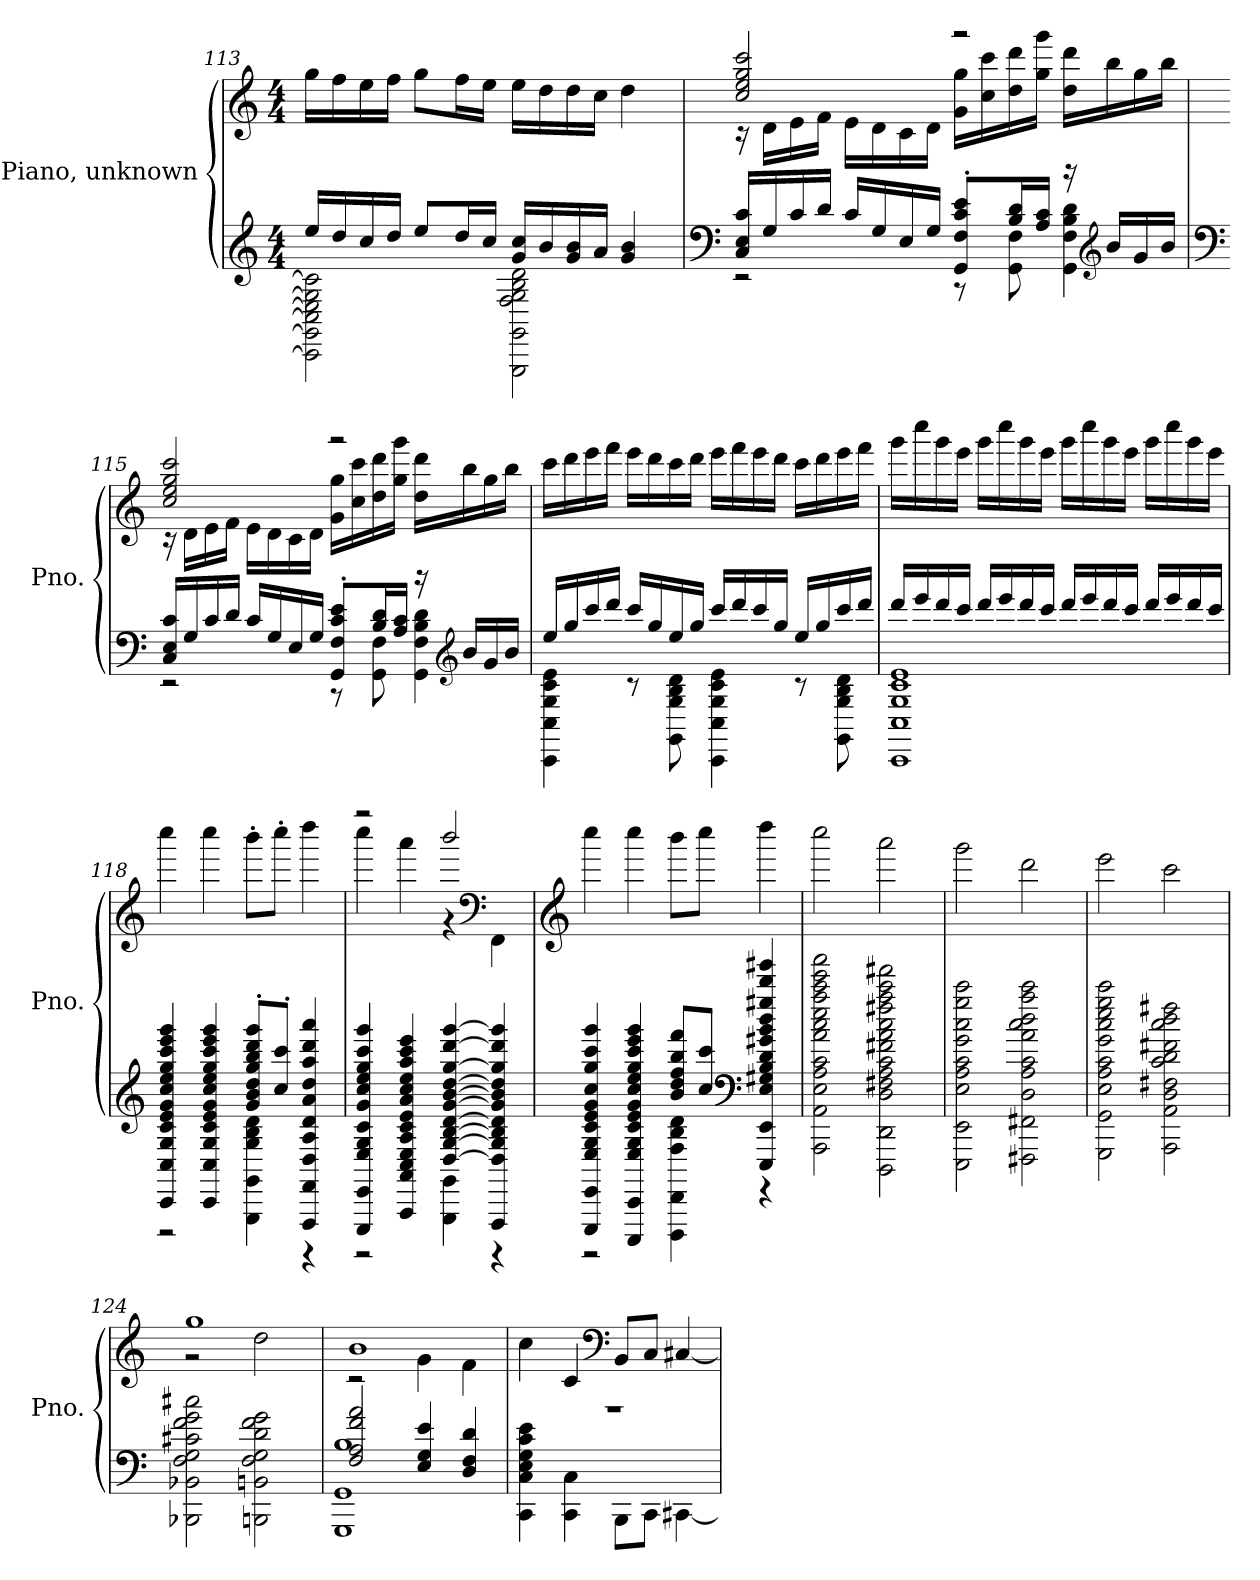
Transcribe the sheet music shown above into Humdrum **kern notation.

**kern	**kern
*part1	*part1
*staff2	*staff1
*I"Piano, unknown	*
*I'Pno.	*
*clefG2	*clefG2
*k[]	*k[]
*M4/4	*M4/4
=113	=113
*^	*
16ee/LL	2CC\] 2GG\] 2C\] 2E\] 2G\] 2c\]	16gg\LL
16dd/	.	16ff\
16cc/	.	16ee\
16dd/JJ	.	16ff\JJ
8ee/L	.	8gg\L
16dd/L	.	16ff\L
16cc/JJ	.	16ee\JJ
16g/ 16cc/LL	2GGG\ 2GG\ 2F\ 2G\ 2B\ 2d\	16ee\LL
16b/	.	16dd\
16g/ 16b/	.	16dd\
16a/JJ	.	16cc\JJ
4g/ 4b/	.	4dd\
!!LO:LB:g=z
=114	=114	=114
*clefF4	*	*
*	*	*^
16C/ 16E/ 16c/LL	2r	2cc/ 2ee/ 2gg/ 2ccc/	16r
16G/	.	.	16d\LL
16c/	.	.	16e\
16d/JJ	.	.	16f\JJ
16c/LL	.	.	16e\LL
16G/	.	.	16d\
16E/	.	.	16c\
16G/JJ	.	.	16d\JJ
8GG/' 8F/' 8c/' 8e/'L	8r	2r	16g\ 16gg\LL
.	.	.	16cc\ 16ccc\
16B/ 16d/L	8GG\ 8F\	.	16dd\ 16ddd\
16A/ 16c/JJ	.	.	16gg\ 16ggg\JJ
16r	4GG\ 4F\ 4B\ 4d\	.	16dd\ 16ddd\LL
*clefG2	*	*	*
16b/LL	.	.	16bb\
16g/	.	.	16gg\
16b/JJ	.	.	16bb\JJ
=115	=115	=115	=115
*clefF4	*	*	*
16C/ 16E/ 16c/LL	2r	2cc/ 2ee/ 2gg/ 2ccc/	16r
16G/	.	.	16d\LL
16c/	.	.	16e\
16d/JJ	.	.	16f\JJ
16c/LL	.	.	16e\LL
16G/	.	.	16d\
16E/	.	.	16c\
16G/JJ	.	.	16d\JJ
8GG/' 8F/' 8c/' 8e/'L	8r	2r	16g\ 16gg\LL
.	.	.	16cc\ 16ccc\
16B/ 16d/L	8GG\ 8F\	.	16dd\ 16ddd\
16A/ 16c/JJ	.	.	16gg\ 16ggg\JJ
16r	4GG\ 4F\ 4B\ 4d\	.	16dd\ 16ddd\LL
*clefG2	*	*	*
16b/LL	.	.	16bb\
16g/	.	.	16gg\
16b/JJ	.	.	16bb\JJ
*	*	*v	*v
!!LO:LB:g=z
=116	=116	=116
16ee/LL	4CC\ 4C\ 4G\ 4c\ 4e\	16ccc\LL
16gg/	.	16ddd\
16ccc/	.	16eee\
16ddd/JJ	.	16fff\JJ
16ccc/LL	8r	16eee\LL
16gg/	.	16ddd\
16ee/	8GG\ 8G\ 8B\ 8d\	16ccc\
16gg/JJ	.	16ddd\JJ
16ccc/LL	4CC\ 4C\ 4G\ 4c\ 4e\	16eee\LL
16ddd/	.	16fff\
16ccc/	.	16eee\
16gg/JJ	.	16ddd\JJ
16ee/LL	8r	16ccc\LL
16gg/	.	16ddd\
16ccc/	8GG\ 8G\ 8B\ 8d\	16eee\
16ddd/JJ	.	16fff\JJ
=117	=117	=117
16ddd/LL	1CC 1C 1G 1c 1e	16ggg\LL
16eee/	.	16cccc\
16ddd/	.	16ggg\
16ccc/JJ	.	16eee\JJ
16ddd/LL	.	16ggg\LL
16eee/	.	16cccc\
16ddd/	.	16ggg\
16ccc/JJ	.	16eee\JJ
16ddd/LL	.	16ggg\LL
16eee/	.	16cccc\
16ddd/	.	16ggg\
16ccc/JJ	.	16eee\JJ
16ddd/LL	.	16ggg\LL
16eee/	.	16cccc\
16ddd/	.	16ggg\
16ccc/JJ	.	16eee\JJ
!!LO:LB:g=z
=118	=118	=118
4CC/ 4C/ 4G/ 4c/ 4e/ 4g/ 4cc/ 4ee/ 4gg/ 4ccc/ 4eee/ 4ggg/	2r	4cccc\
4CC/ 4C/ 4G/ 4c/ 4e/ 4g/ 4cc/ 4ee/ 4gg/ 4ccc/ 4eee/ 4ggg/	.	4cccc\
8g/' 8b/' 8dd/' 8gg/' 8bb/' 8ddd/' 8ggg/'L	4GGG\ 4GG\ 4G\ 4B\ 4d\	8bbb'\L
8cc/' 8ccc/'J	.	8cccc'\J
4FFF/ 4FF/ 4D/ 4A/ 4d/ 4a/ 4dd/ 4aa/ 4ddd/ 4aaa/	4r	4dddd\
=119	=119	=119
*	*	*^
4EEE/ 4EE/ 4E/ 4G/ 4c/ 4g/ 4cc/ 4ee/ 4gg/ 4ccc/ 4ggg/	2r	2r	4cccc\
4AAA/ 4AA/ 4C/ 4E/ 4A/ 4c/ 4e/ 4a/ 4cc/ 4ee/ 4aa/ 4ccc/ 4eee/	.	.	4aaa\
[4D/ [4G/ [4B/ [4d/ [4g/ [4b/ [4dd/ [4gg/ [4ddd/ [4ggg/	4GGG\ 4GG\	2bbb/	4r
*	*	*clefF4	*
4FFF/ 4D/] 4G/] 4B/] 4d/] 4g/] 4b/] 4dd/] 4gg/] 4ddd/] 4ggg/]	4r	.	4FF\
*	*	*v	*v
=120	=120	=120
*	*	*clefG2
4EEE/ 4EE/ 4E/ 4G/ 4c/ 4e/ 4g/ 4cc/ 4gg/ 4ccc/ 4ggg/	2r	4cccc\
4CCC/ 4CC/ 4E/ 4G/ 4c/ 4e/ 4g/ 4cc/ 4ee/ 4gg/ 4ccc/ 4eee/ 4ggg/	.	4cccc\
8b/ 8dd/ 8ff/ 8bb/ 8fff/L	4DDD\ 4DD\ 4F\ 4B\ 4d\	8bbb\L
8cc/ 8ccc/J	.	8cccc\J
*clefF4	*	*
4EEE/ 4EE/ 4E/ 4G#X/ 4B/ 4d/ 4g#X/ 4b/ 4dd/ 4gg#X/ 4ddd/ 4ggg#X/	4r	4dddd\
*v	*v	*
=121	=121
2AAA\ 2AA\ 2E\ 2A\ 2c\ 2a\ 2cc\ 2ee\ 2aa\ 2ccc\ 2eee\ 2aaa\	2cccc\
2DDD\ 2DD\ 2D\ 2F#X\ 2A\ 2c\ 2f#X\ 2a\ 2cc\ 2ff#X\ 2aa\ 2ccc\ 2fff#X\	2aaa\
=122	=122
2EEE\ 2EE\ 2E\ 2A\ 2c\ 2g\ 2cc\ 2gg\ 2ccc\	2ggg\
2FFF#X\ 2FF#X\ 2D\ 2A\ 2c\ 2a\ 2cc\ 2dd\ 2aa\ 2ccc\	2ddd\
=123	=123
2GGG\ 2GG\ 2E\ 2A\ 2c\ 2g\ 2cc\ 2ee\ 2gg\ 2ccc\	2eee\
2AAA\ 2AA\ 2D\ 2F#X\ 2c\ 2d\ 2f#X\ 2cc\ 2dd\ 2ff#X\	2ccc\
=124	=124
*	*^
2BBB-X\ 2BB-X\ 2F\ 2G\ 2c#X\ 2f\ 2g\ 2cc#X\	1gg	2r
2BBBn\ 2BBn\ 2F\ 2G\ 2d\ 2f\ 2g\	.	2dd\
!!LO:PB:g=z	!!
=125	=125	=125
*^	*	*
2F/ 2A/ 2f/ 2a/	1GGG 1GG 1B	1b	2r
4E/ 4G/ 4e/	.	.	4g\
4D/ 4F/ 4d/	.	.	4f\
*	*	*v	*v
=126	=126	=126
1r	4CC\ 4C\ 4E\ 4G\ 4c\ 4e\	4cc\
.	4CC\ 4C\	4c/
*	*	*clefF4
.	8BBB\L	8BB/L
.	8CC\J	8C/J
.	[4CC#X\	[4C#X/
*v	*v	*
=	=
*-	*-
